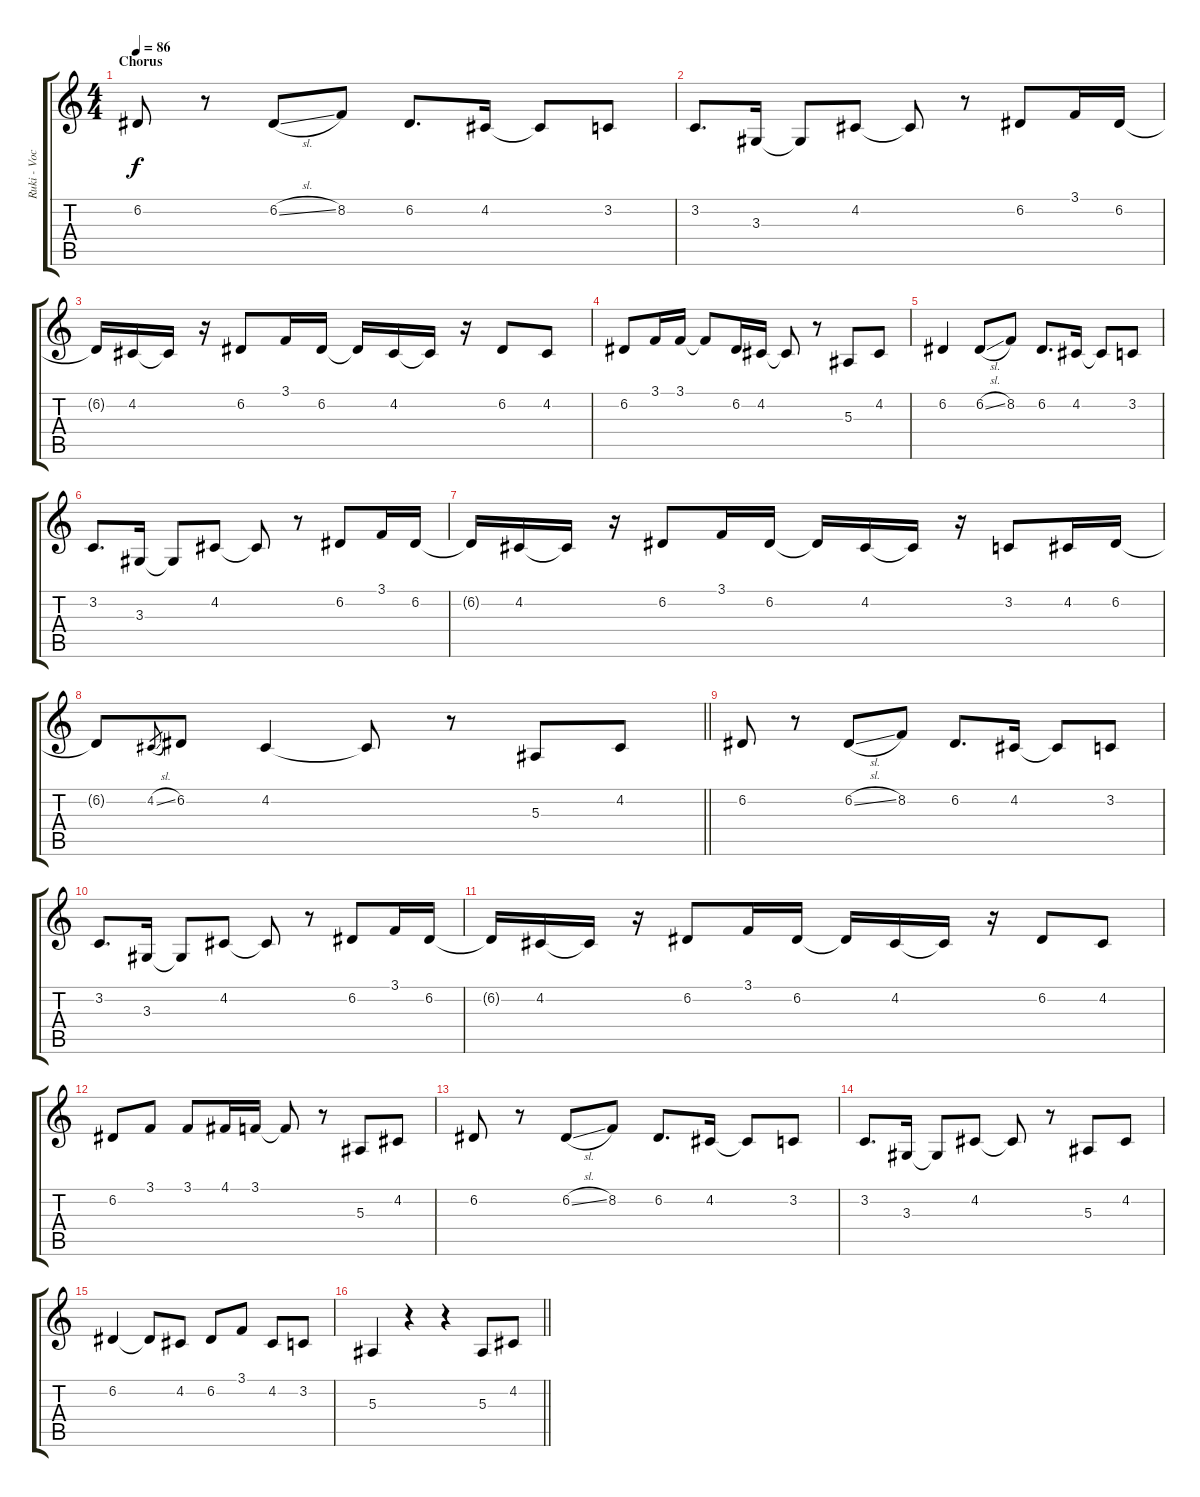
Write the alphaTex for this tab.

\track ("Ruki - Vocals" "Ruki - Voc") {instrument lead6voice}
\staff {score tabs}
\tuning (D4 A3 F3 C3 G2 D2) {hide}
\ts (4 4)
\section ("" "Chorus")
\tempo 86
\clef g2
\ks c
6.2.8{dy f} r.8 6.2{sl}.8 8.2.8 6.2.8{d} 4.2.16 4.2{t}.8 3.2.8 |
3.2.8{d} 3.3.16 3.3{t}.8 4.2.8 4.2{t}.8 r.8 6.2.8 3.1.16 6.2.16 |
6.2{t}.16 4.2.16 4.2{t}.16 r.16 6.2.8 3.1.16 6.2.16 6.2{t}.16 4.2.16 4.2{t}.16 r.16 6.2.8 4.2.8 |
6.2.8 3.1.16 3.1.16 3.1{t}.8 6.2.16 4.2.16 4.2{t}.8 r.8 5.3.8 4.2.8 |
6.2.4 6.2{sl}.8 8.2.8 6.2.8{d} 4.2.16 4.2{t}.8 3.2.8 |
3.2.8{d} 3.3.16 3.3{t}.8 4.2.8 4.2{t}.8 r.8 6.2.8 3.1.16 6.2.16 |
6.2{t}.16 4.2.16 4.2{t}.16 r.16 6.2.8 3.1.16 6.2.16 6.2{t}.16 4.2.16 4.2{t}.16 r.16 3.2.8 4.2.16 6.2.16 |
\barLineRight lightlight
6.2{t}.8 4.2{sl}.8{gr} 6.2.8 4.2.4 4.2{t}.8 r.8 5.3.8 4.2.8 |
\section ("" "")
6.2.8 r.8 6.2{sl}.8 8.2.8 6.2.8{d} 4.2.16 4.2{t}.8 3.2.8 |
3.2.8{d} 3.3.16 3.3{t}.8 4.2.8 4.2{t}.8 r.8 6.2.8 3.1.16 6.2.16 |
6.2{t}.16 4.2.16 4.2{t}.16 r.16 6.2.8 3.1.16 6.2.16 6.2{t}.16 4.2.16 4.2{t}.16 r.16 6.2.8 4.2.8 |
6.2.8 3.1.8 3.1.8 4.1.16 3.1.16 3.1{t}.8 r.8 5.3.8 4.2.8 |
6.2.8 r.8 6.2{sl}.8 8.2.8 6.2.8{d} 4.2.16 4.2{t}.8 3.2.8 |
3.2.8{d} 3.3.16 3.3{t}.8 4.2.8 4.2{t}.8 r.8 5.3.8 4.2.8 |
6.2.4 6.2{t}.8 4.2.8 6.2.8 3.1.8 4.2.8 3.2.8 |
\barLineRight lightlight
5.3.4 r.4 r.4 5.3.8 4.2.8
